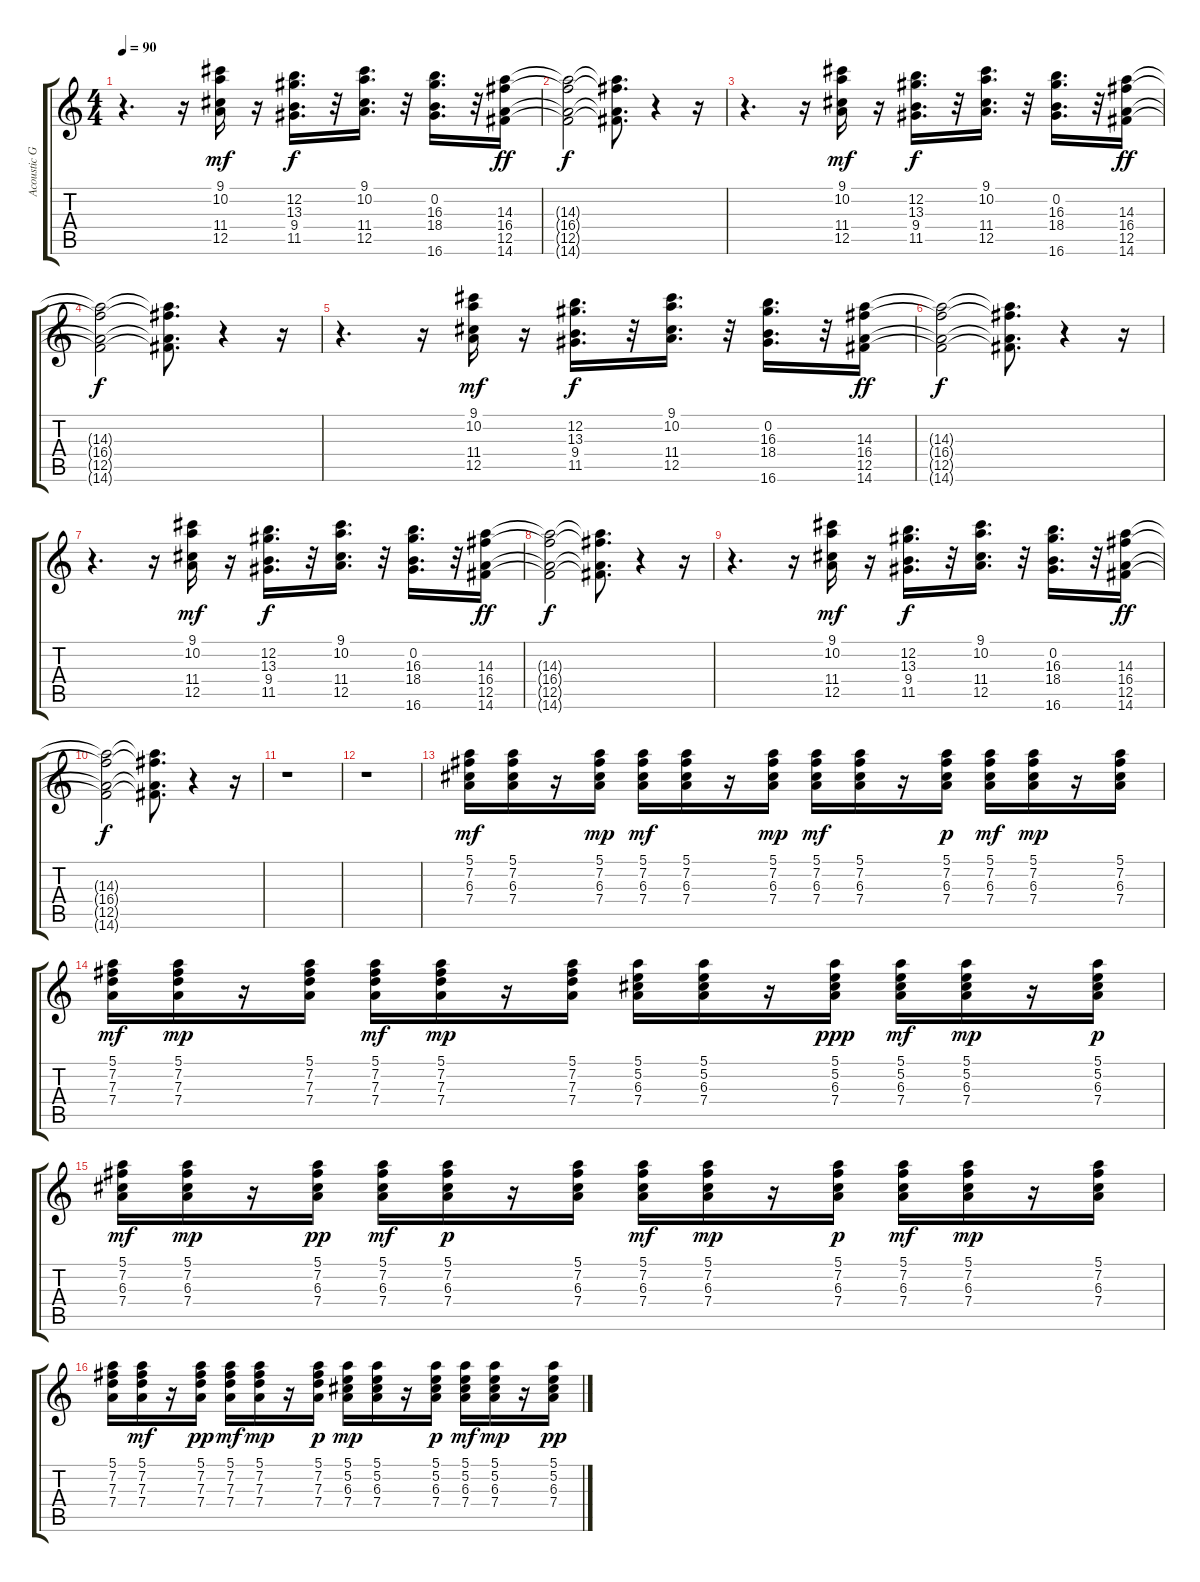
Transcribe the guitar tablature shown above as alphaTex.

\track ("Acoustic Guitar 3" "Acoustic G") {instrument acousticguitarsteel}
\staff {score tabs}
\tuning (E4 B3 G3 D3 A2 E2) {hide}
\ts (4 4)
\tempo 90
\clef g2
\ks c
r.4{d dy f} r.16 (9.1 10.2 11.4 12.5).16{dy mf} r.16 (12.2 13.3 9.4 11.5).16{d dy f} r.32 (9.1 10.2 11.4 12.5).16{d} r.32 (0.2 16.3 18.4 16.6).16{d} r.32 (14.3 16.4 12.5 14.6).16{dy ff} |
(14.3{t} 16.4{t} 12.5{t} 14.6{t}).2{dy f} (14.3{t} 16.4{t} 12.5{t} 14.6{t}).8{d} r.4 r.16 |
r.4{d} r.16 (9.1 10.2 11.4 12.5).16{dy mf} r.16 (12.2 13.3 9.4 11.5).16{d dy f} r.32 (9.1 10.2 11.4 12.5).16{d} r.32 (0.2 16.3 18.4 16.6).16{d} r.32 (14.3 16.4 12.5 14.6).16{dy ff} |
(14.3{t} 16.4{t} 12.5{t} 14.6{t}).2{dy f} (14.3{t} 16.4{t} 12.5{t} 14.6{t}).8{d} r.4 r.16 |
r.4{d} r.16 (9.1 10.2 11.4 12.5).16{dy mf} r.16 (12.2 13.3 9.4 11.5).16{d dy f} r.32 (9.1 10.2 11.4 12.5).16{d} r.32 (0.2 16.3 18.4 16.6).16{d} r.32 (14.3 16.4 12.5 14.6).16{dy ff} |
(14.3{t} 16.4{t} 12.5{t} 14.6{t}).2{dy f} (14.3{t} 16.4{t} 12.5{t} 14.6{t}).8{d} r.4 r.16 |
r.4{d} r.16 (9.1 10.2 11.4 12.5).16{dy mf} r.16 (12.2 13.3 9.4 11.5).16{d dy f} r.32 (9.1 10.2 11.4 12.5).16{d} r.32 (0.2 16.3 18.4 16.6).16{d} r.32 (14.3 16.4 12.5 14.6).16{dy ff} |
(14.3{t} 16.4{t} 12.5{t} 14.6{t}).2{dy f} (14.3{t} 16.4{t} 12.5{t} 14.6{t}).8{d} r.4 r.16 |
r.4{d} r.16 (9.1 10.2 11.4 12.5).16{dy mf} r.16 (12.2 13.3 9.4 11.5).16{d dy f} r.32 (9.1 10.2 11.4 12.5).16{d} r.32 (0.2 16.3 18.4 16.6).16{d} r.32 (14.3 16.4 12.5 14.6).16{dy ff} |
(14.3{t} 16.4{t} 12.5{t} 14.6{t}).2{dy f} (14.3{t} 16.4{t} 12.5{t} 14.6{t}).8{d} r.4 r.16 |
r.1 |
r.1 |
(5.1 7.2 6.3 7.4).16{dy mf} (5.1 7.2 6.3 7.4).16 r.16 (5.1 7.2 6.3 7.4).16{dy mp} (5.1 7.2 6.3 7.4).16{dy mf} (5.1 7.2 6.3 7.4).16 r.16 (5.1 7.2 6.3 7.4).16{dy mp} (5.1 7.2 6.3 7.4).16{dy mf} (5.1 7.2 6.3 7.4).16 r.16 (5.1 7.2 6.3 7.4).16{dy p} (5.1 7.2 6.3 7.4).16{dy mf} (5.1 7.2 6.3 7.4).16{dy mp} r.16 (5.1 7.2 6.3 7.4).16 |
(5.1 7.2 7.3 7.4).16{dy mf} (5.1 7.2 7.3 7.4).16{dy mp} r.16 (5.1 7.2 7.3 7.4).16 (5.1 7.2 7.3 7.4).16{dy mf} (5.1 7.2 7.3 7.4).16{dy mp} r.16 (5.1 7.2 7.3 7.4).16 (5.1 5.2 6.3 7.4).16 (5.1 5.2 6.3 7.4).16 r.16 (5.1 5.2 6.3 7.4).16{dy ppp} (5.1 5.2 6.3 7.4).16{dy mf} (5.1 5.2 6.3 7.4).16{dy mp} r.16 (5.1 5.2 6.3 7.4).16{dy p} |
(5.1 7.2 6.3 7.4).16{dy mf} (5.1 7.2 6.3 7.4).16{dy mp} r.16 (5.1 7.2 6.3 7.4).16{dy pp} (5.1 7.2 6.3 7.4).16{dy mf} (5.1 7.2 6.3 7.4).16{dy p} r.16 (5.1 7.2 6.3 7.4).16 (5.1 7.2 6.3 7.4).16{dy mf} (5.1 7.2 6.3 7.4).16{dy mp} r.16 (5.1 7.2 6.3 7.4).16{dy p} (5.1 7.2 6.3 7.4).16{dy mf} (5.1 7.2 6.3 7.4).16{dy mp} r.16 (5.1 7.2 6.3 7.4).16 |
(5.1 7.2 7.3 7.4).16 (5.1 7.2 7.3 7.4).16{dy mf} r.16 (5.1 7.2 7.3 7.4).16{dy pp} (5.1 7.2 7.3 7.4).16{dy mf} (5.1 7.2 7.3 7.4).16{dy mp} r.16 (5.1 7.2 7.3 7.4).16{dy p} (5.1 5.2 6.3 7.4).16{dy mp} (5.1 5.2 6.3 7.4).16 r.16 (5.1 5.2 6.3 7.4).16{dy p} (5.1 5.2 6.3 7.4).16{dy mf} (5.1 5.2 6.3 7.4).16{dy mp} r.16 (5.1 5.2 6.3 7.4).16{dy pp}
